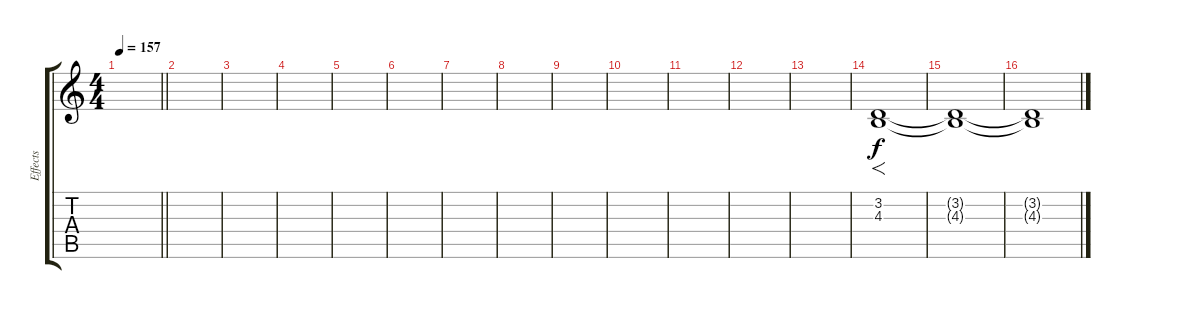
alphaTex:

\track ("Effects" "Effects") {instrument applause}
\staff {score tabs}
\tuning (E4 B3 G3 D3 A2 E2) {hide}
\ts (4 4)
\tempo 157
\clef g2
\barLineRight lightlight
\ks c
|
\section ("" "")
|
|
|
|
|
|
|
|
|
|
|
|
(3.2 4.3).1{f} |
(3.2{t} 4.3{t}).1 |
(3.2{t} 4.3{t}).1
